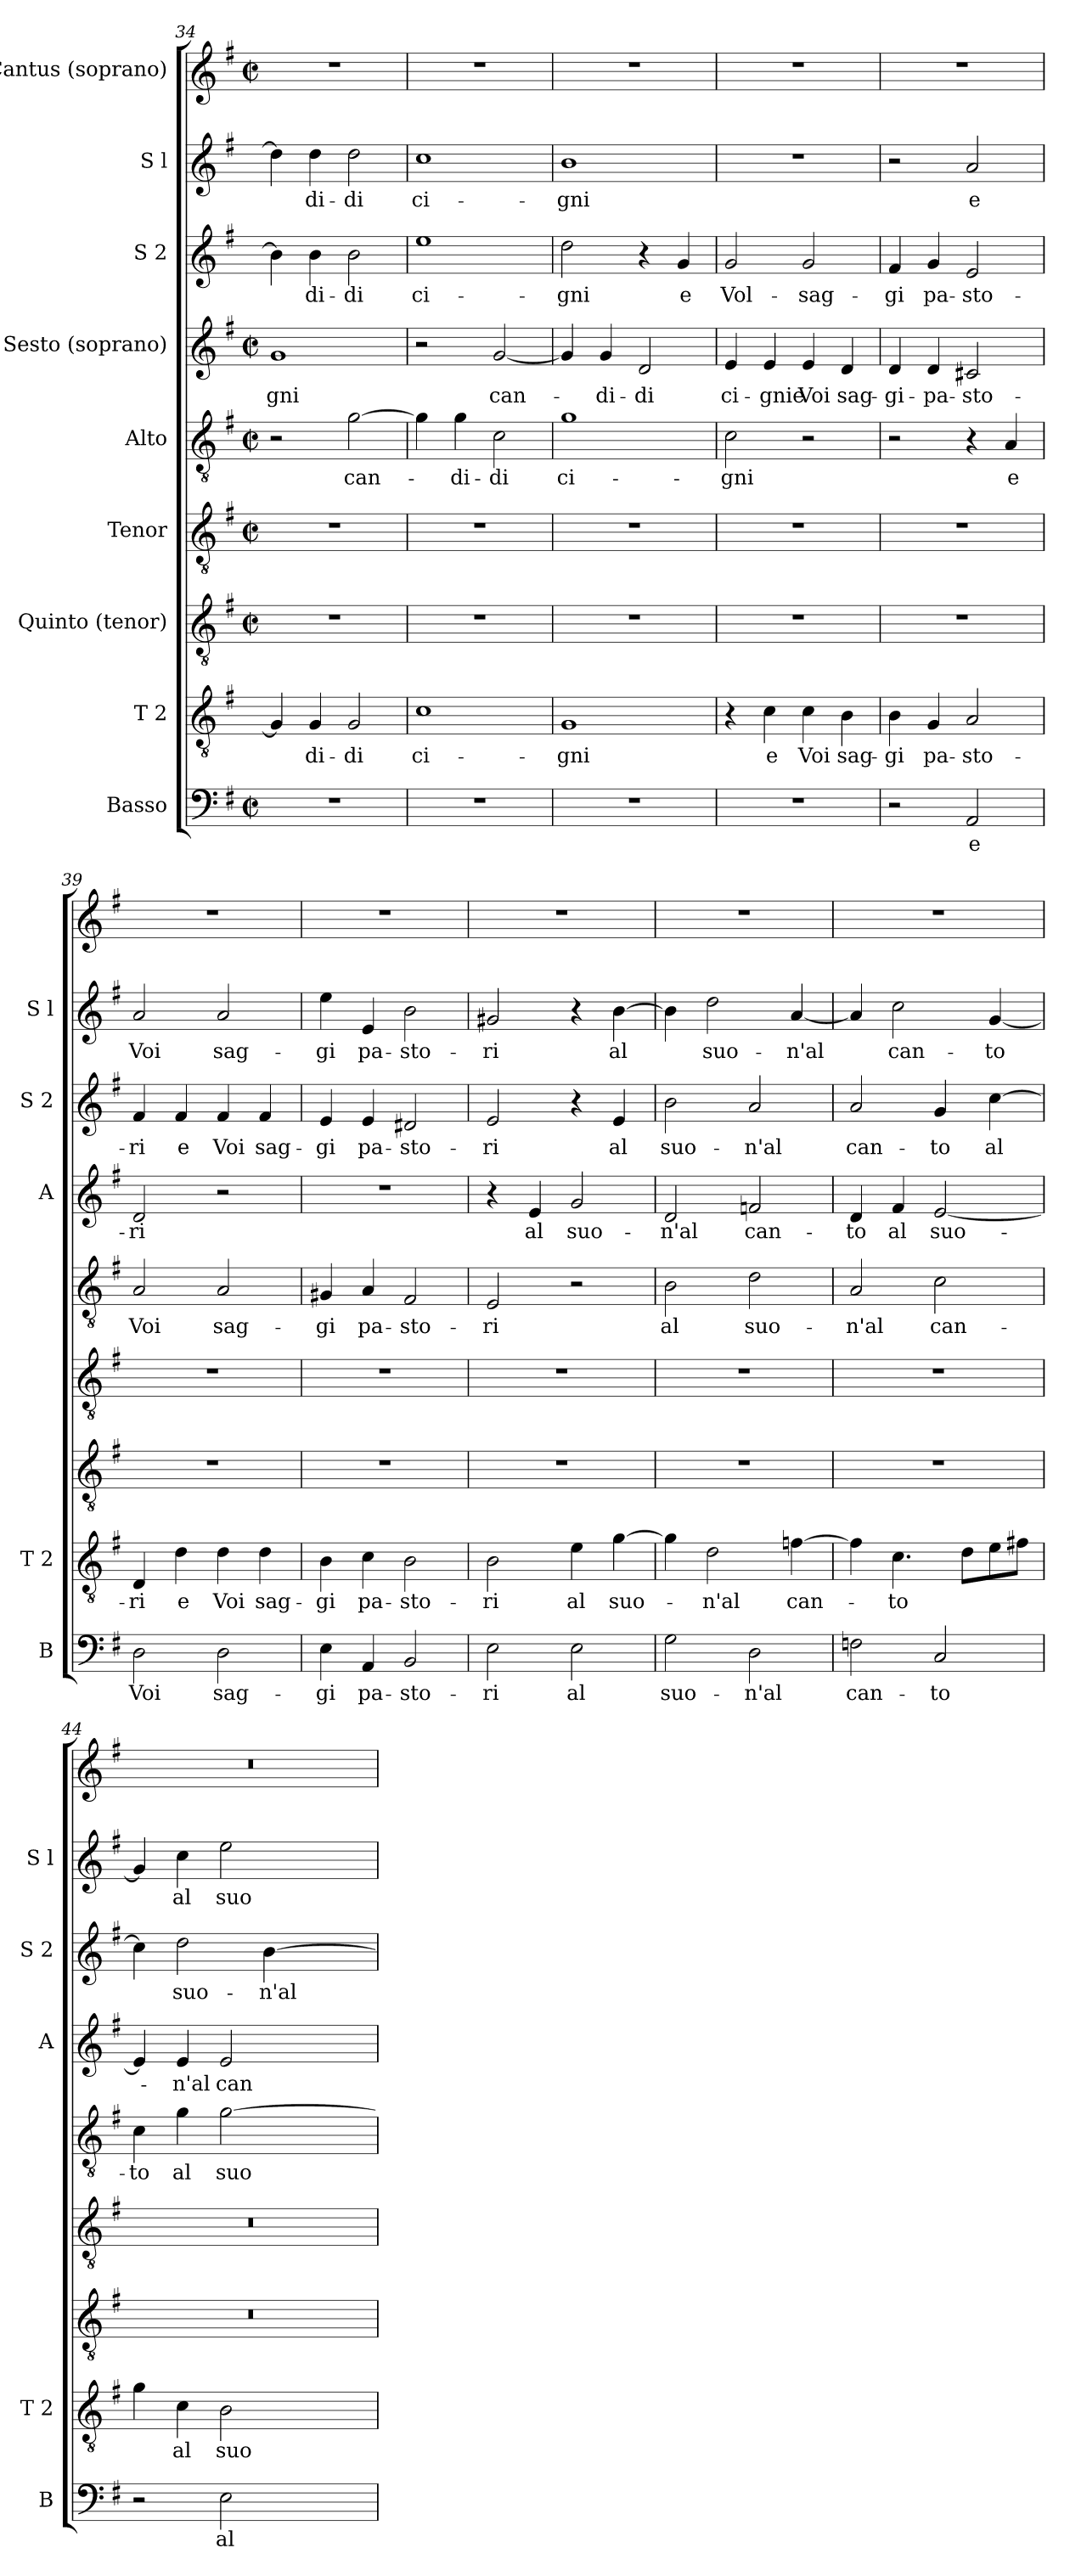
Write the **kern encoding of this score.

**kern	**text	**kern	**text	**kern	**kern	**kern	**text	**kern	**text	**kern	**text	**kern	**text	**kern
*part9	*part9	*part8	*part8	*part7	*part6	*part5	*part5	*part4	*part4	*part3	*part3	*part2	*part2	*part1
*staff9	*staff9	*staff8	*staff8	*staff7	*staff6	*staff5	*staff5	*staff4	*staff4	*staff3	*staff3	*staff2	*staff2	*staff1
*I"Basso	*	*I"T 2	*	*I"Quinto (tenor)	*I"Tenor	*I"Alto	*	*I"Sesto (soprano)	*	*I"S 2	*	*I"S l	*	*I"Cantus (soprano)
*I'B	*	*I'T 2	*	*	*	*	*	*I'A	*	*I'S 2	*	*I'S l	*	*
*clefF4	*	*clefGv2	*	*clefGv2	*clefGv2	*clefGv2	*	*clefG2	*	*clefG2	*	*clefG2	*	*clefG2
*k[f#]	*	*k[f#]	*	*k[f#]	*k[f#]	*k[f#]	*	*k[f#]	*	*k[f#]	*	*k[f#]	*	*k[f#]
*G:	*	*G:	*	*G:	*G:	*G:	*	*G:	*	*G:	*	*G:	*	*G:
*M2/2	*	*	*	*M2/2	*M2/2	*M2/2	*	*M2/2	*	*	*	*	*	*M2/2
*met(c|)	*	*	*	*met(c|)	*met(c|)	*met(c|)	*	*met(c|)	*	*	*	*	*	*met(c|)
=34	=34	=34	=34	=34	=34	=34	=34	=34	=34	=34	=34	=34	=34	=34
!	!	!	!	!	!	!	!	!	!LO:LY:b:cj	!	!	!	!	!
1r	.	4G/]	.	1r	1r	2r	.	1g	-gni	4b\]	.	4dd\]	.	1r
!	!	!	!LO:LY:b:cj	!	!	!	!	!	!	!	!LO:LY:b:cj	!	!LO:LY:b:cj	!
.	.	4G/	-di-	.	.	.	.	.	.	4b\	-di-	4dd\	-di-	.
!	!	!	!LO:LY:b:cj	!	!	!	!LO:LY:b:cj	!	!	!	!LO:LY:b:cj	!	!LO:LY:b:cj	!
.	.	2G/	-di	.	.	[<2g\	can-	.	.	2b\	-di	2dd\	-di	.
!!LO:LB:g=z
=35	=35	=35	=35	=35	=35	=35	=35	=35	=35	=35	=35	=35	=35	=35
!	!	!	!LO:LY:b:cj	!	!	!	!	!	!	!	!LO:LY:b:cj	!	!LO:LY:b:cj	!
1r	.	1c	ci-	1r	1r	4g\]	.	2r	.	1ee	ci-	1cc	ci-	1r
!	!	!	!	!	!	!	!LO:LY:b:cj	!	!	!	!	!	!	!
.	.	.	.	.	.	4g\	-di-	.	.	.	.	.	.	.
!	!	!	!	!	!	!	!LO:LY:b:cj	!	!LO:LY:b:cj	!	!	!	!	!
.	.	.	.	.	.	2c\	-di	[<2g/	can-	.	.	.	.	.
=36	=36	=36	=36	=36	=36	=36	=36	=36	=36	=36	=36	=36	=36	=36
!	!	!	!LO:LY:b:cj	!	!	!	!LO:LY:b:cj	!	!	!	!LO:LY:b:cj	!	!LO:LY:b:cj	!
1r	.	1G	-gni	1r	1r	1g	ci-	4g/]	.	2dd\	-gni	1b	-gni	1r
!	!	!	!	!	!	!	!	!	!LO:LY:b:cj	!	!	!	!	!
.	.	.	.	.	.	.	.	4g/	-di-	.	.	.	.	.
!	!	!	!	!	!	!	!	!	!LO:LY:b:cj	!	!	!	!	!
.	.	.	.	.	.	.	.	2d/	-di	4r	.	.	.	.
!	!	!	!	!	!	!	!	!	!	!	!LO:LY:b:cj	!	!	!
.	.	.	.	.	.	.	.	.	.	4g/	e	.	.	.
=37	=37	=37	=37	=37	=37	=37	=37	=37	=37	=37	=37	=37	=37	=37
!	!	!	!	!	!	!	!LO:LY:b:cj	!	!LO:LY:b:cj	!	!LO:LY:b:cj	!	!	!
1r	.	4r	.	1r	1r	2c\	-gni	4e/	ci-	2g/	Vol-	1r	.	1r
!	!	!	!LO:LY:b:cj	!	!	!	!	!	!LO:LY:b:cj	!	!	!	!	!
.	.	4c\	e	.	.	.	.	4e/	-gnie	.	.	.	.	.
!	!	!	!LO:LY:b:cj	!	!	!	!	!	!LO:LY:b:cj	!	!LO:LY:b:cj	!	!	!
.	.	4c\	Voi	.	.	2r	.	4e/	Voi	2g/	-sag-	.	.	.
!	!	!	!LO:LY:b:cj	!	!	!	!	!	!LO:LY:b:cj	!	!	!	!	!
.	.	4B\	sag-	.	.	.	.	4d/	sag-	.	.	.	.	.
=38	=38	=38	=38	=38	=38	=38	=38	=38	=38	=38	=38	=38	=38	=38
!	!	!	!LO:LY:b:cj	!	!	!	!	!	!LO:LY:b:cj	!	!LO:LY:b:cj	!	!	!
2r	.	4B\	-gi	1r	1r	2r	.	4d/	-gi-	4f#/	-gi	2r	.	1r
!	!	!	!LO:LY:b:cj	!	!	!	!	!	!LO:LY:b:cj	!	!LO:LY:b:cj	!	!	!
.	.	4G/	pa-	.	.	.	.	4d/	-pa-	4g/	pa-	.	.	.
!	!LO:LY:b:cj	!	!LO:LY:b:cj	!	!	!	!	!	!LO:LY:b:cj	!	!LO:LY:b:cj	!	!LO:LY:b:cj	!
2AA/	e	2A/	-sto-	.	.	4r	.	2c#X/	-sto-	2e/	-sto-	2a/	e	.
!	!	!	!	!	!	!	!LO:LY:b:cj	!	!	!	!	!	!	!
.	.	.	.	.	.	4A/	e	.	.	.	.	.	.	.
=39	=39	=39	=39	=39	=39	=39	=39	=39	=39	=39	=39	=39	=39	=39
!	!LO:LY:b:cj	!	!LO:LY:b:cj	!	!	!	!LO:LY:b:cj	!	!LO:LY:b:cj	!	!LO:LY:b:cj	!	!LO:LY:b:cj	!
2D\	Voi	4D/	-ri	1r	1r	2A/	Voi	2d/	-ri	4f#/	-ri	2a/	Voi	1r
!	!	!	!LO:LY:b:cj	!	!	!	!	!	!	!	!LO:LY:b:cj	!	!	!
.	.	4d\	e	.	.	.	.	.	.	4f#/	e	.	.	.
!	!LO:LY:b:cj	!	!LO:LY:b:cj	!	!	!	!LO:LY:b:cj	!	!	!	!LO:LY:b:cj	!	!LO:LY:b:cj	!
2D\	sag-	4d\	Voi	.	.	2A/	sag-	2r	.	4f#/	Voi	2a/	sag-	.
!	!	!	!LO:LY:b:cj	!	!	!	!	!	!	!	!LO:LY:b:cj	!	!	!
.	.	4d\	sag-	.	.	.	.	.	.	4f#/	sag-	.	.	.
=40	=40	=40	=40	=40	=40	=40	=40	=40	=40	=40	=40	=40	=40	=40
!	!LO:LY:b:cj	!	!LO:LY:b:cj	!	!	!	!LO:LY:b:cj	!	!	!	!LO:LY:b:cj	!	!LO:LY:b:cj	!
4E\	-gi	4B\	-gi	1r	1r	4G#X/	-gi	1r	.	4e/	-gi	4ee\	-gi	1r
!	!LO:LY:b:cj	!	!LO:LY:b:cj	!	!	!	!LO:LY:b:cj	!	!	!	!LO:LY:b:cj	!	!LO:LY:b:cj	!
4AA/	pa-	4c\	pa-	.	.	4A/	pa-	.	.	4e/	pa-	4e/	pa-	.
!	!LO:LY:b:cj	!	!LO:LY:b:cj	!	!	!	!LO:LY:b:cj	!	!	!	!LO:LY:b:cj	!	!LO:LY:b:cj	!
2BB/	-sto-	2B\	-sto-	.	.	2F#/	-sto-	.	.	2d#X/	-sto-	2b\	-sto-	.
=41	=41	=41	=41	=41	=41	=41	=41	=41	=41	=41	=41	=41	=41	=41
!	!LO:LY:b:cj	!	!LO:LY:b:cj	!	!	!	!LO:LY:b:cj	!	!	!	!LO:LY:b:cj	!	!LO:LY:b:cj	!
2E\	-ri	2B\	-ri	1r	1r	2E/	-ri	4r	.	2e/	-ri	2g#X/	-ri	1r
!	!	!	!	!	!	!	!	!	!LO:LY:b:cj	!	!	!	!	!
.	.	.	.	.	.	.	.	4e/	al	.	.	.	.	.
!	!LO:LY:b:cj	!	!LO:LY:b:cj	!	!	!	!	!	!LO:LY:b:cj	!	!	!	!	!
2E\	al	4e\	al	.	.	2r	.	2g/	suo-	4r	.	4r	.	.
!	!	!	!LO:LY:b:cj	!	!	!	!	!	!	!	!LO:LY:b:cj	!	!LO:LY:b:cj	!
.	.	[<4g\	suo-	.	.	.	.	.	.	4e/	al	[<4b\	al	.
!!LO:PB:g=z
=42	=42	=42	=42	=42	=42	=42	=42	=42	=42	=42	=42	=42	=42	=42
!	!LO:LY:b:cj	!	!	!	!	!	!LO:LY:b:cj	!	!LO:LY:b:cj	!	!LO:LY:b:cj	!	!	!
2G\	suo-	4g\]	.	1r	1r	2B\	al	2d/	-n'al	2b\	suo-	4b\]	.	1r
!	!	!	!LO:LY:b:cj	!	!	!	!	!	!	!	!	!	!LO:LY:b:cj	!
.	.	2d\	-n'al	.	.	.	.	.	.	.	.	2dd\	suo-	.
!	!LO:LY:b:cj	!	!	!	!	!	!LO:LY:b:cj	!	!LO:LY:b:cj	!	!LO:LY:b:cj	!	!	!
2D\	-n'al	.	.	.	.	2d\	suo-	2fn/	can-	2a/	-n'al	.	.	.
!	!	!	!LO:LY:b:cj	!	!	!	!	!	!	!	!	!	!LO:LY:b	!
.	.	[>4fn\	can-	.	.	.	.	.	.	.	.	[<4a/	-n'al	.
=43	=43	=43	=43	=43	=43	=43	=43	=43	=43	=43	=43	=43	=43	=43
!	!LO:LY:b:cj	!	!	!	!	!	!LO:LY:b:cj	!	!LO:LY:b:cj	!	!LO:LY:b:cj	!	!	!
2Fn\	can-	4f\]	.	1r	1r	2A/	-n'al	4d/	-to	2a/	can-	4a/]	.	1r
!	!	!	!LO:LY:b:cj	!	!	!	!	!	!LO:LY:b:cj	!	!	!	!LO:LY:b:cj	!
.	.	4.c\	-to	.	.	.	.	4f#/	al	.	.	2cc\	can-	.
!	!LO:LY:b:cj	!	!	!	!	!	!LO:LY:b:cj	!	!LO:LY:b:cj	!	!LO:LY:b:cj	!	!	!
2C/	-to	.	.	.	.	2c\	can-	[<2e/	suo-	4g/	-to	.	.	.
.	.	8d\L	.	.	.	.	.	.	.	.	.	.	.	.
!	!	!	!	!	!	!	!	!	!	!	!LO:LY:b:cj	!	!LO:LY:b:cj	!
.	.	8e\	.	.	.	.	.	.	.	[>4cc\	al	[<4g/	-to	.
.	.	8f#X\J	.	.	.	.	.	.	.	.	.	.	.	.
=44	=44	=44	=44	=44	=44	=44	=44	=44	=44	=44	=44	=44	=44	=44
!	!	!	!	!	!	!	!LO:LY:b:cj	!	!	!	!	!	!	!
2r	.	4g\	.	1r	1r	4c\	-to	4e/]	.	4cc\]	.	4g/]	.	1r
!	!	!	!LO:LY:b:cj	!	!	!	!LO:LY:b:cj	!	!LO:LY:b:cj	!	!LO:LY:b:cj	!	!LO:LY:b:cj	!
.	.	4c\	al	.	.	4g\	al	4e/	-n'al	2dd\	suo-	4cc\	al	.
!	!LO:LY:b:cj	!	!LO:LY:b:cj	!	!	!	!LO:LY:b	!	!LO:LY:b:cj	!	!	!	!LO:LY:b:cj	!
2E\	al	2B\	suo-	.	.	[>2g\	suo	2e/	can-	.	.	2ee\	suo-	.
!	!	!	!	!	!	!	!	!	!	!	!LO:LY:b	!	!	!
.	.	.	.	.	.	.	.	.	.	[>4b\	-n'al	.	.	.
=	=	=	=	=	=	=	=	=	=	=	=	=	=	=
*-	*-	*-	*-	*-	*-	*-	*-	*-	*-	*-	*-	*-	*-	*-
